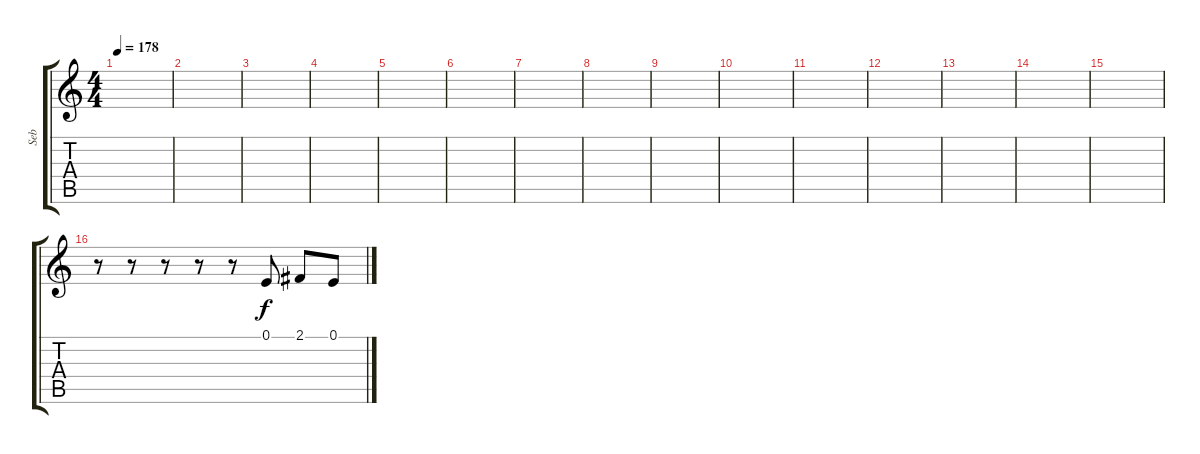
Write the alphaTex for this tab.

\track ("Seb" "Seb") {instrument harmonica}
\staff {score tabs}
\tuning (E4 B3 G3 D3 A2 E2) {hide}
\ts (4 4)
\tempo 178
\clef g2
\ks c
|
|
|
|
|
|
|
|
|
|
|
|
|
|
|
r.8 r.8 r.8 r.8 r.8 0.1.8 2.1.8 0.1.8
